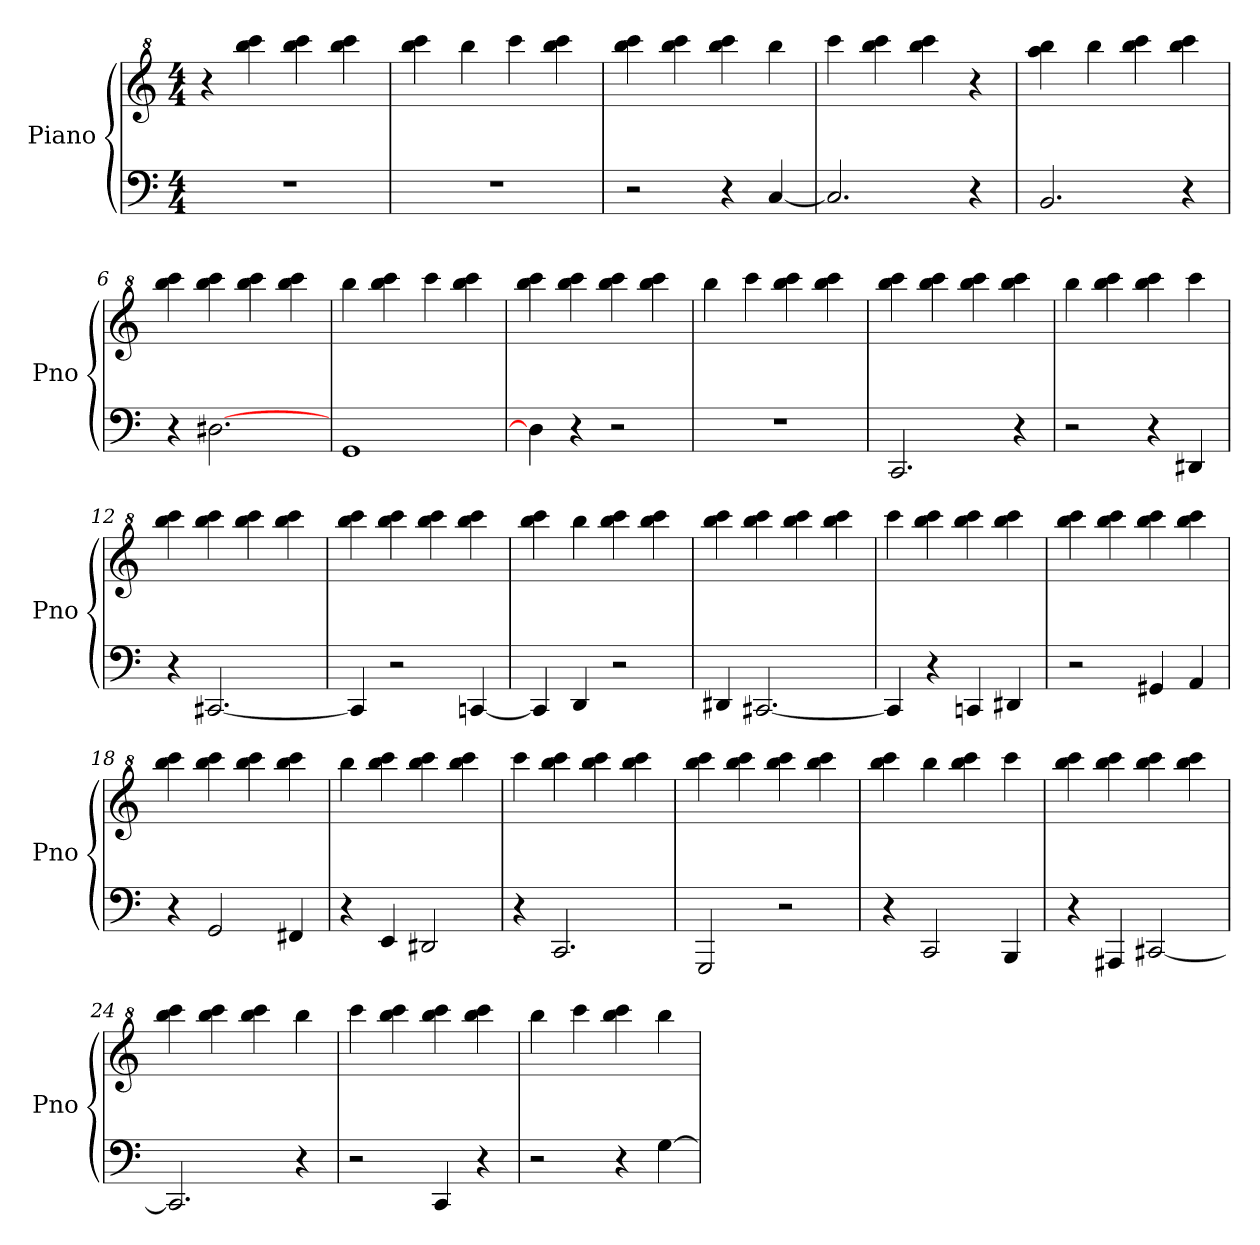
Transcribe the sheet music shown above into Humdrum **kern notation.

**kern	**kern
*part1	*part1
*staff2	*staff1
*I"Piano	*
*I'Pno	*
*clefF4	*clefG^2
*k[]	*k[]
*C:	*C:
*M4/4	*M4/4
=1	=1
1r	4r
.	4bbb\ 4cccc\
.	4bbb\ 4cccc\
.	4bbb\ 4cccc\
=2	=2
1r	4bbb\ 4cccc\
.	4bbb\
.	4cccc\
.	4bbb\ 4cccc\
=3	=3
2r	4bbb\ 4cccc\
.	4bbb\ 4cccc\
4r	4bbb\ 4cccc\
[4C/	4bbb\
=4	=4
2.C/]	4cccc\
.	4bbb\ 4cccc\
.	4bbb\ 4cccc\
4r	4r
=5	=5
2.BB/	4aaa\ 4bbb\
.	4bbb\
.	4bbb\ 4cccc\
4r	4bbb\ 4cccc\
=6	=6
4r	4bbb\ 4cccc\
[2.D#X\	4bbb\ 4cccc\
.	4bbb\ 4cccc\
.	4bbb\ 4cccc\
=7	=7
1GG	4bbb\
.	4bbb\ 4cccc\
.	4cccc\
.	4bbb\ 4cccc\
!!LO:LB:g=z
=8	=8
4D#\]	4bbb\ 4cccc\
4r	4bbb\ 4cccc\
2r	4bbb\ 4cccc\
.	4bbb\ 4cccc\
=9	=9
1r	4bbb\
.	4cccc\
.	4bbb\ 4cccc\
.	4bbb\ 4cccc\
=10	=10
2.CC/	4bbb\ 4cccc\
.	4bbb\ 4cccc\
.	4bbb\ 4cccc\
4r	4bbb\ 4cccc\
=11	=11
2r	4bbb\
.	4bbb\ 4cccc\
4r	4bbb\ 4cccc\
4DD#X/	4cccc\
=12	=12
4r	4bbb\ 4cccc\
[2.CC#X/	4bbb\ 4cccc\
.	4bbb\ 4cccc\
.	4bbb\ 4cccc\
=13	=13
4CC#/]	4bbb\ 4cccc\
2r	4bbb\ 4cccc\
.	4bbb\ 4cccc\
[4CCn/	4bbb\ 4cccc\
!!LO:LB:g=z
=14	=14
4CC/]	4bbb\ 4cccc\
4DD/	4bbb\
2r	4bbb\ 4cccc\
.	4bbb\ 4cccc\
=15	=15
4DD#X/	4bbb\ 4cccc\
[2.CC#X/	4bbb\ 4cccc\
.	4bbb\ 4cccc\
.	4bbb\ 4cccc\
=16	=16
4CC#/]	4cccc\
4r	4bbb\ 4cccc\
4CCn/	4bbb\ 4cccc\
4DD#X/	4bbb\ 4cccc\
=17	=17
2r	4bbb\ 4cccc\
.	4bbb\ 4cccc\
4GG#X/	4bbb\ 4cccc\
4AA/	4bbb\ 4cccc\
=18	=18
4r	4bbb\ 4cccc\
2GG/	4bbb\ 4cccc\
.	4bbb\ 4cccc\
4FF#X/	4bbb\ 4cccc\
=19	=19
4r	4bbb\
4EE/	4bbb\ 4cccc\
2DD#X/	4bbb\ 4cccc\
.	4bbb\ 4cccc\
!!LO:LB:g=z
=20	=20
4r	4cccc\
2.CC/	4bbb\ 4cccc\
.	4bbb\ 4cccc\
.	4bbb\ 4cccc\
=21	=21
2GGG/	4bbb\ 4cccc\
.	4bbb\ 4cccc\
2r	4bbb\ 4cccc\
.	4bbb\ 4cccc\
=22	=22
4r	4bbb\ 4cccc\
2CC/	4bbb\
.	4bbb\ 4cccc\
4BBB/	4cccc\
=23	=23
4r	4bbb\ 4cccc\
4AAA#X/	4bbb\ 4cccc\
[2CC#X/	4bbb\ 4cccc\
.	4bbb\ 4cccc\
=24	=24
2.CC#/]	4bbb\ 4cccc\
.	4bbb\ 4cccc\
.	4bbb\ 4cccc\
4r	4bbb\
=25	=25
2r	4cccc\
.	4bbb\ 4cccc\
4CC/	4bbb\ 4cccc\
4r	4bbb\ 4cccc\
=26	=26
2r	4bbb\
.	4cccc\
4r	4bbb\ 4cccc\
[4G\	4bbb\
=	=
*-	*-
